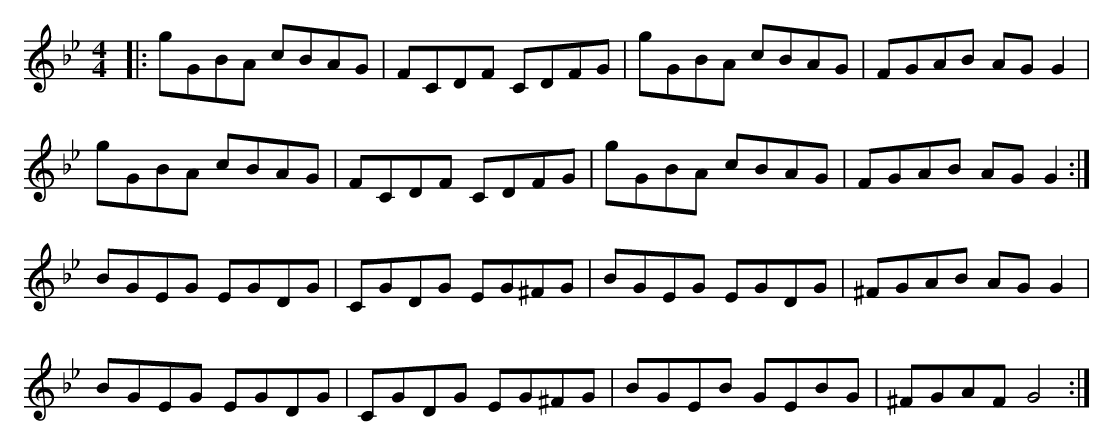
X:1
M:4/4
K:Gmin
|:gGBA cBAG|FCDF CDFG|gGBA cBAG|FGAB AG G2|
gGBA cBAG|FCDF CDFG|gGBA cBAG|FGAB AG G2:|
BGEG EGDG|CGDG EG^FG|BGEG EGDG|^FGAB AG G2|
BGEG EGDG|CGDG EG^FG|BGEB GEBG|^FGAF G4:|
